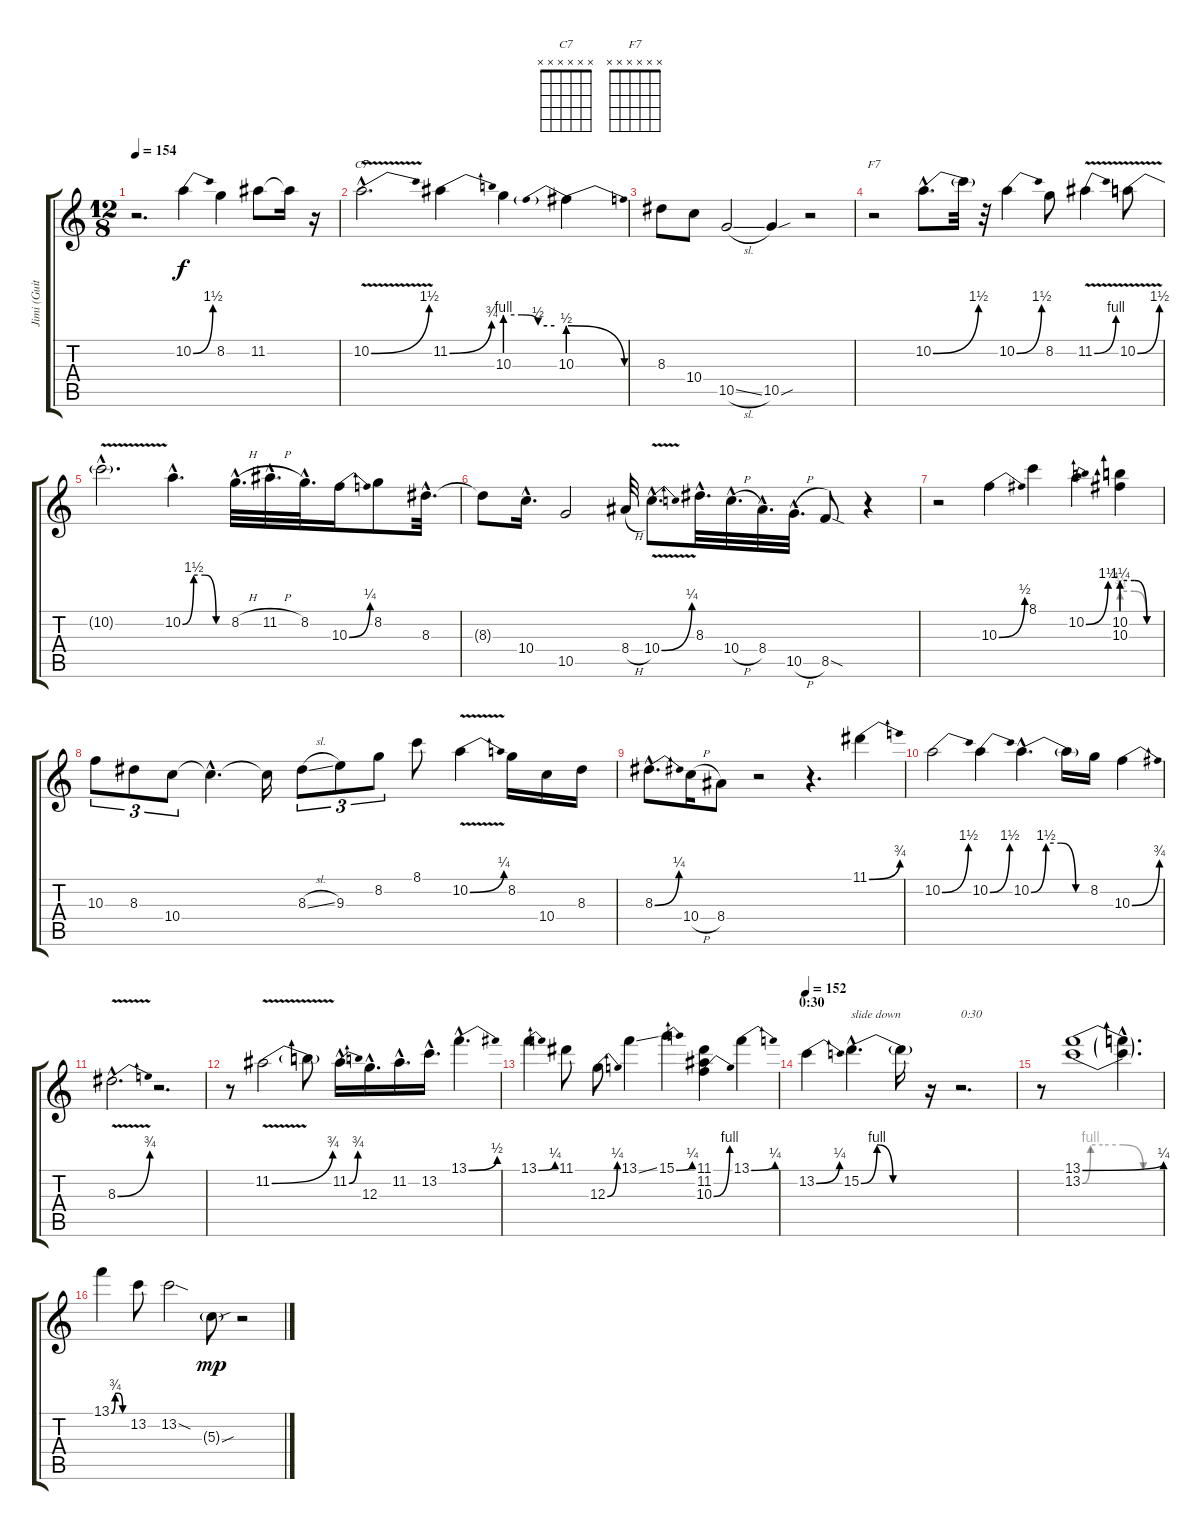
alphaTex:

\track ("Jimi (Guitar)" "Jimi (Guit") {instrument overdrivenguitar}
\staff {score tabs}
\tuning (E4 B3 G3 D3 A2 E2) {hide}
\chord ("C7" x x x x x x)
\chord ("F7" x x x x x x)
\ts (12 8)
\tempo 154
\clef g2
\ks c
r.2{d dy f instrument overdrivenguitar} 10.2{be (bend 0 0 60 6)}.4 8.2.4 11.2.8 11.2{t}.16 r.16 |
10.2{be (bend 0 0 60 6) v hac}.2{d ch "C7"} 11.2{be (bend 0 0 60 3)}.4 10.3{be (custom 0 4 20 4 40 2 60 2)}.4 10.3{be (prebendrelease 0 2 60 0)}.4 |
8.3.8 10.4.8 10.5{sl}.2 10.5{sou}.4 r.2 |
r.2{ch "F7"} 10.2{be (bend 0 0 60 6) hac}.8{d} 10.2{t}.32 r.32 10.2{be (bend 0 0 60 6)}.4 8.2.8 11.2{be (bend 0 0 60 4) v}.4 10.2{be (bend 0 0 60 6) v}.8 |
10.2{hac t}.2{d} 10.2{be (custom 0 0 15 6 30 6 45 0 60 0) hac}.4{d} 8.2{h hac}.32{d} 11.2{h hac}.32{d} 8.2{hac}.32{d} 10.3{be (bend 0 0 60 1)}.16 8.2.8 8.3{hac}.32{d} |
8.3{t}.8 10.4{hac}.16{d} 10.5.2 8.4{h}.32 10.4{be (bend 0 0 60 1) v hac}.8{d} 8.3{hac}.32{d} 10.4{h hac}.32{d} 8.4{hac}.32{d} 10.5{h hac}.32{d} 8.5{sod}.8 r.4 |
r.2 10.3{be (bend 0 0 60 2)}.4 8.1.4 10.2{be (bend 0 0 60 5)}.4 (10.2{be (custom 0 5 20 5 40 0 60 0)} 10.3{be (custom 0 3 20 3 40 0 60 0)}).4 |
10.3.8{tu (3 2)} 8.3.8{tu (3 2)} 10.4.8{tu (3 2)} 10.4{hac t}.4{d} 10.4{t}.16 8.3{sl}.8{tu (3 2)} 9.3.8{tu (3 2)} 8.2.8{tu (3 2)} 8.1.8 10.2{be (bend 0 0 60 1) v}.4 8.2.16 10.4.16 8.3.16 |
8.3{be (bend 0 0 60 1) hac}.8{d} 10.4{h}.16 8.4.8 r.2 r.4{d} 11.1{be (bend 0 0 60 3)}.4 |
10.2{be (bend 0 0 60 6)}.2 10.2{be (bend 0 0 60 6)}.4 10.2{be (custom 0 0 15 6 30 6 45 0 60 0) hac}.4{d} 10.2{t}.16 8.2.16 10.3{be (bend 0 0 60 3)}.4 |
8.3{be (bend 0 0 60 3) v hac}.2{d} r.2{d} |
r.8 11.2{be (bend 0 0 60 3) v}.2 11.2{t}.8 11.2{be (bend 0 0 60 3) hac}.16{d} 12.3{hac}.16{d} 11.2{hac}.16{d} 13.2{hac}.16{d} 13.1{be (bend 0 0 60 2) hac}.4{d} |
13.1{be (bend 0 0 60 1)}.4 11.1.8 12.3{be (bend 0 0 60 1)}.8 13.1{ss}.4 15.1{be (bend 0 0 60 1)}.4 (11.1 11.2 10.3{be (bend 0 0 60 4)}).4 13.1{be (bend 0 0 60 1)}.4 |
\section ("" "0:30")
\tempo 152
13.2{be (bend 0 0 60 1)}.4 15.2{be (custom 0 0 15 4 30 0 60 0) hac}.4{d txt "slide down"} 15.2{t}.16 r.16 r.2{d txt "0:30"} |
r.8 (13.1{be (bend 0 0 60 1)} 13.2{be (custom 0 0 6 4 15 4 30 4 45 0 60 0)}).1 (13.1{hac t} 13.2{hac t}).4{d} |
13.1{be (custom 0 0 15 3 30 3 45 0 60 0)}.4 13.2.8 13.2{sod}.2 5.3{sou g}.8{dy mp} r.2
